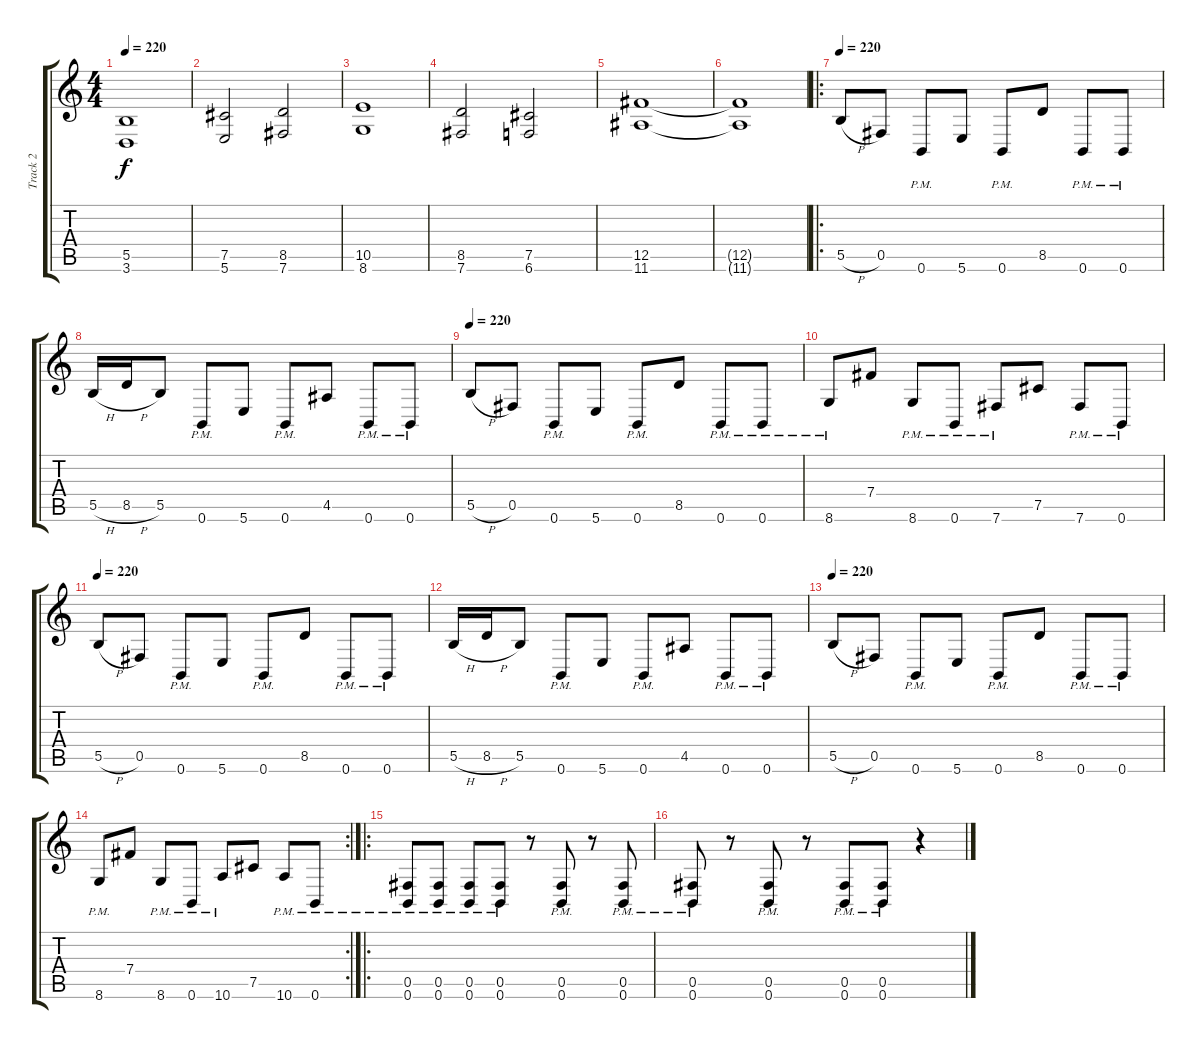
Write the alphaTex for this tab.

\track ("Track 2" "Track 2") {instrument distortionguitar}
\staff {score tabs}
\tuning (Db4 Ab3 E3 B2 Gb2 B1) {hide}
\ts (4 4)
\tempo 220
\clef g2
\ks c
(5.5 3.6).1{dy f} |
(7.5 5.6).2 (8.5 7.6).2 |
(10.5 8.6).1 |
(8.5 7.6).2 (7.5 6.6).2 |
(12.5 11.6).1 |
(12.5{t} 11.6{t}).1 |
\ro
\tempo 220
5.5{h}.8 0.5.8 0.6{pm}.8 5.6.8 0.6{pm}.8 8.5.8 0.6{pm}.8 0.6{pm}.8 |
5.5{h}.16 8.5{h}.16 5.5.8 0.6{pm}.8 5.6.8 0.6{pm}.8 4.5.8 0.6{pm}.8 0.6{pm}.8 |
\tempo 220
5.5{h}.8 0.5.8 0.6{pm}.8 5.6.8 0.6{pm}.8 8.5.8 0.6{pm}.8 0.6{pm}.8 |
8.6{pm}.8 7.4.8 8.6{pm}.8 0.6{pm}.8 7.6{pm}.8 7.5.8 7.6{pm}.8 0.6{pm}.8 |
\tempo 220
5.5{h}.8 0.5.8 0.6{pm}.8 5.6.8 0.6{pm}.8 8.5.8 0.6{pm}.8 0.6{pm}.8 |
5.5{h}.16 8.5{h}.16 5.5.8 0.6{pm}.8 5.6.8 0.6{pm}.8 4.5.8 0.6{pm}.8 0.6{pm}.8 |
\tempo 220
5.5{h}.8 0.5.8 0.6{pm}.8 5.6.8 0.6{pm}.8 8.5.8 0.6{pm}.8 0.6{pm}.8 |
\rc 2
8.6{pm}.8 7.4.8 8.6{pm}.8 0.6{pm}.8 10.6{pm}.8 7.5.8 10.6{pm}.8 0.6{pm}.8 |
\ro
(0.5{pm} 0.6{pm}).8 (0.5{pm} 0.6{pm}).8 (0.5{pm} 0.6{pm}).8 (0.5{pm} 0.6{pm}).8 r.8 (0.5{pm} 0.6{pm}).8 r.8 (0.5{pm} 0.6{pm}).8 |
(0.5{pm} 0.6{pm}).8 r.8 (0.5{pm} 0.6{pm}).8 r.8 (0.5{pm} 0.6{pm}).8 (0.5{pm} 0.6{pm}).8 r.4
